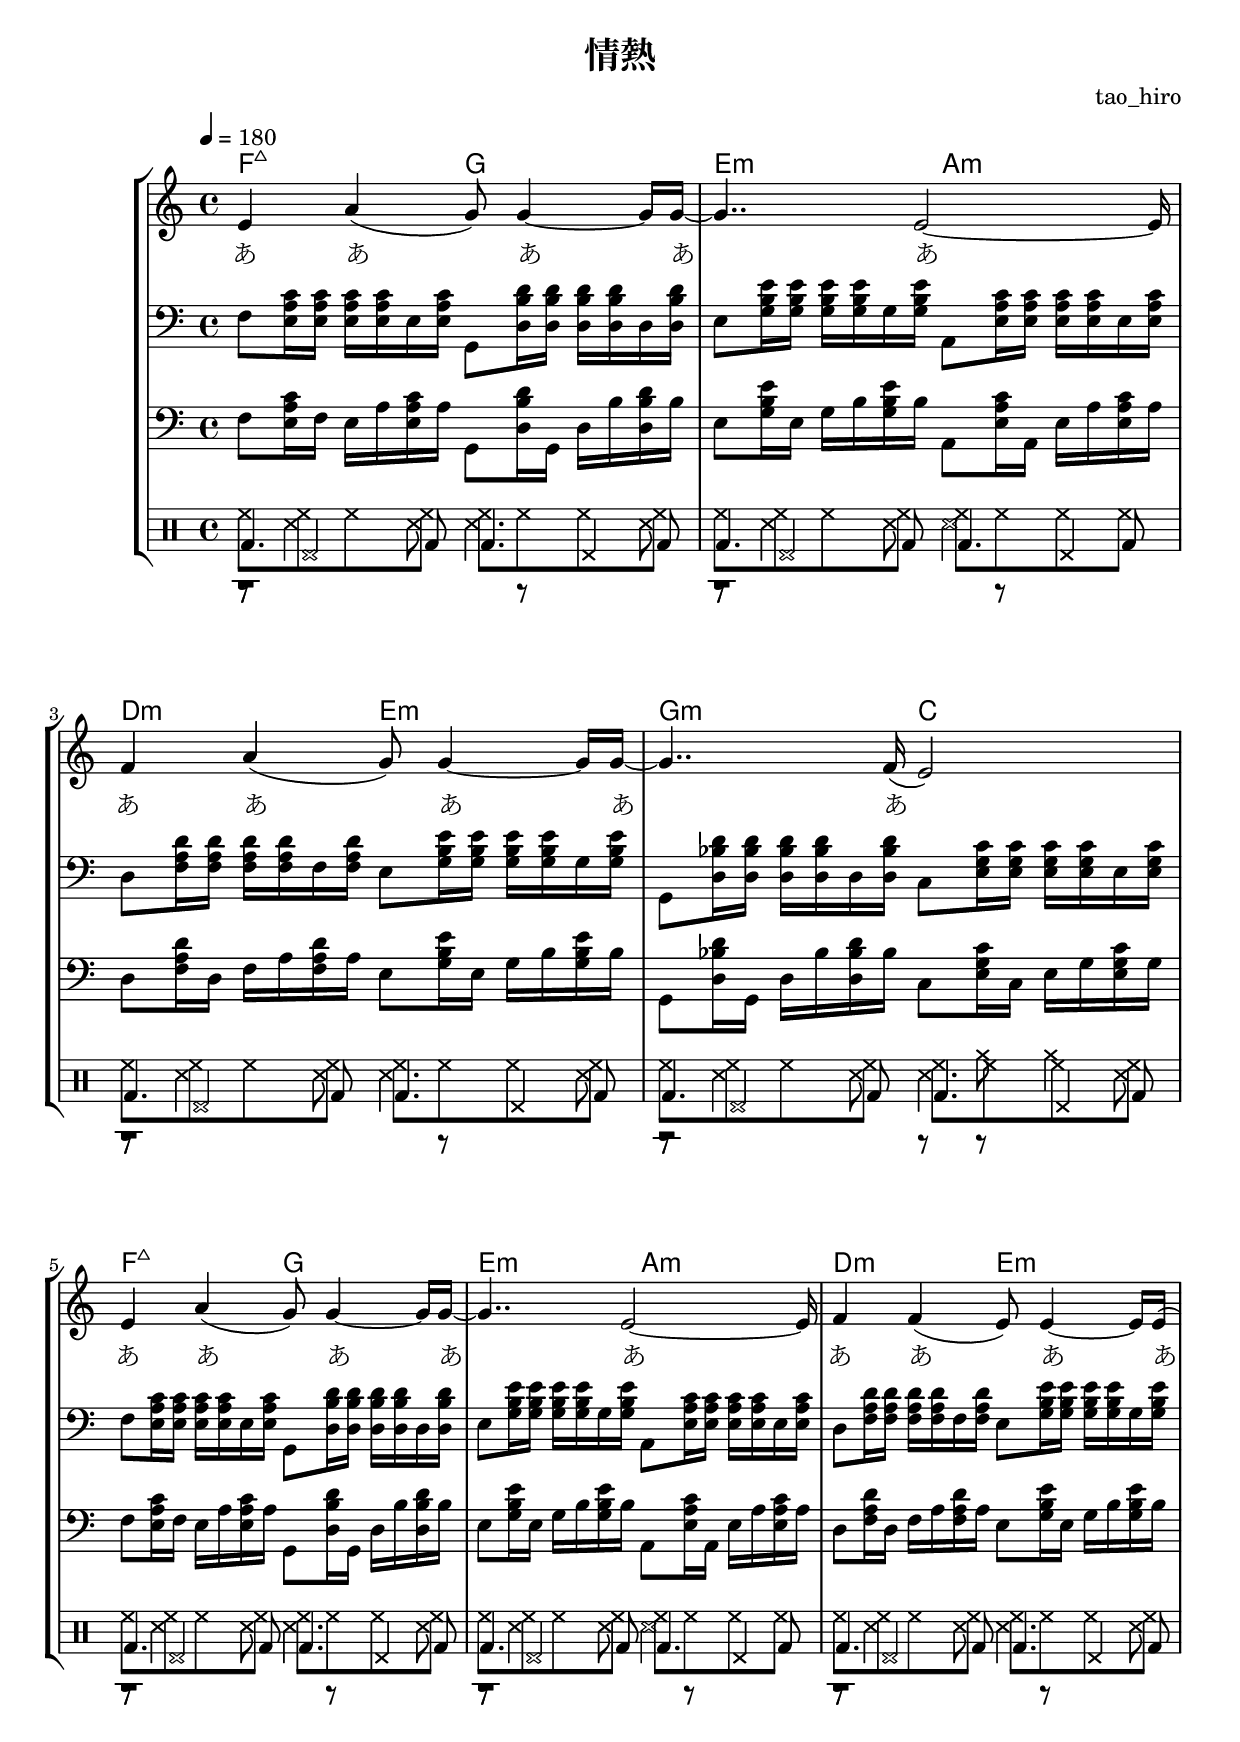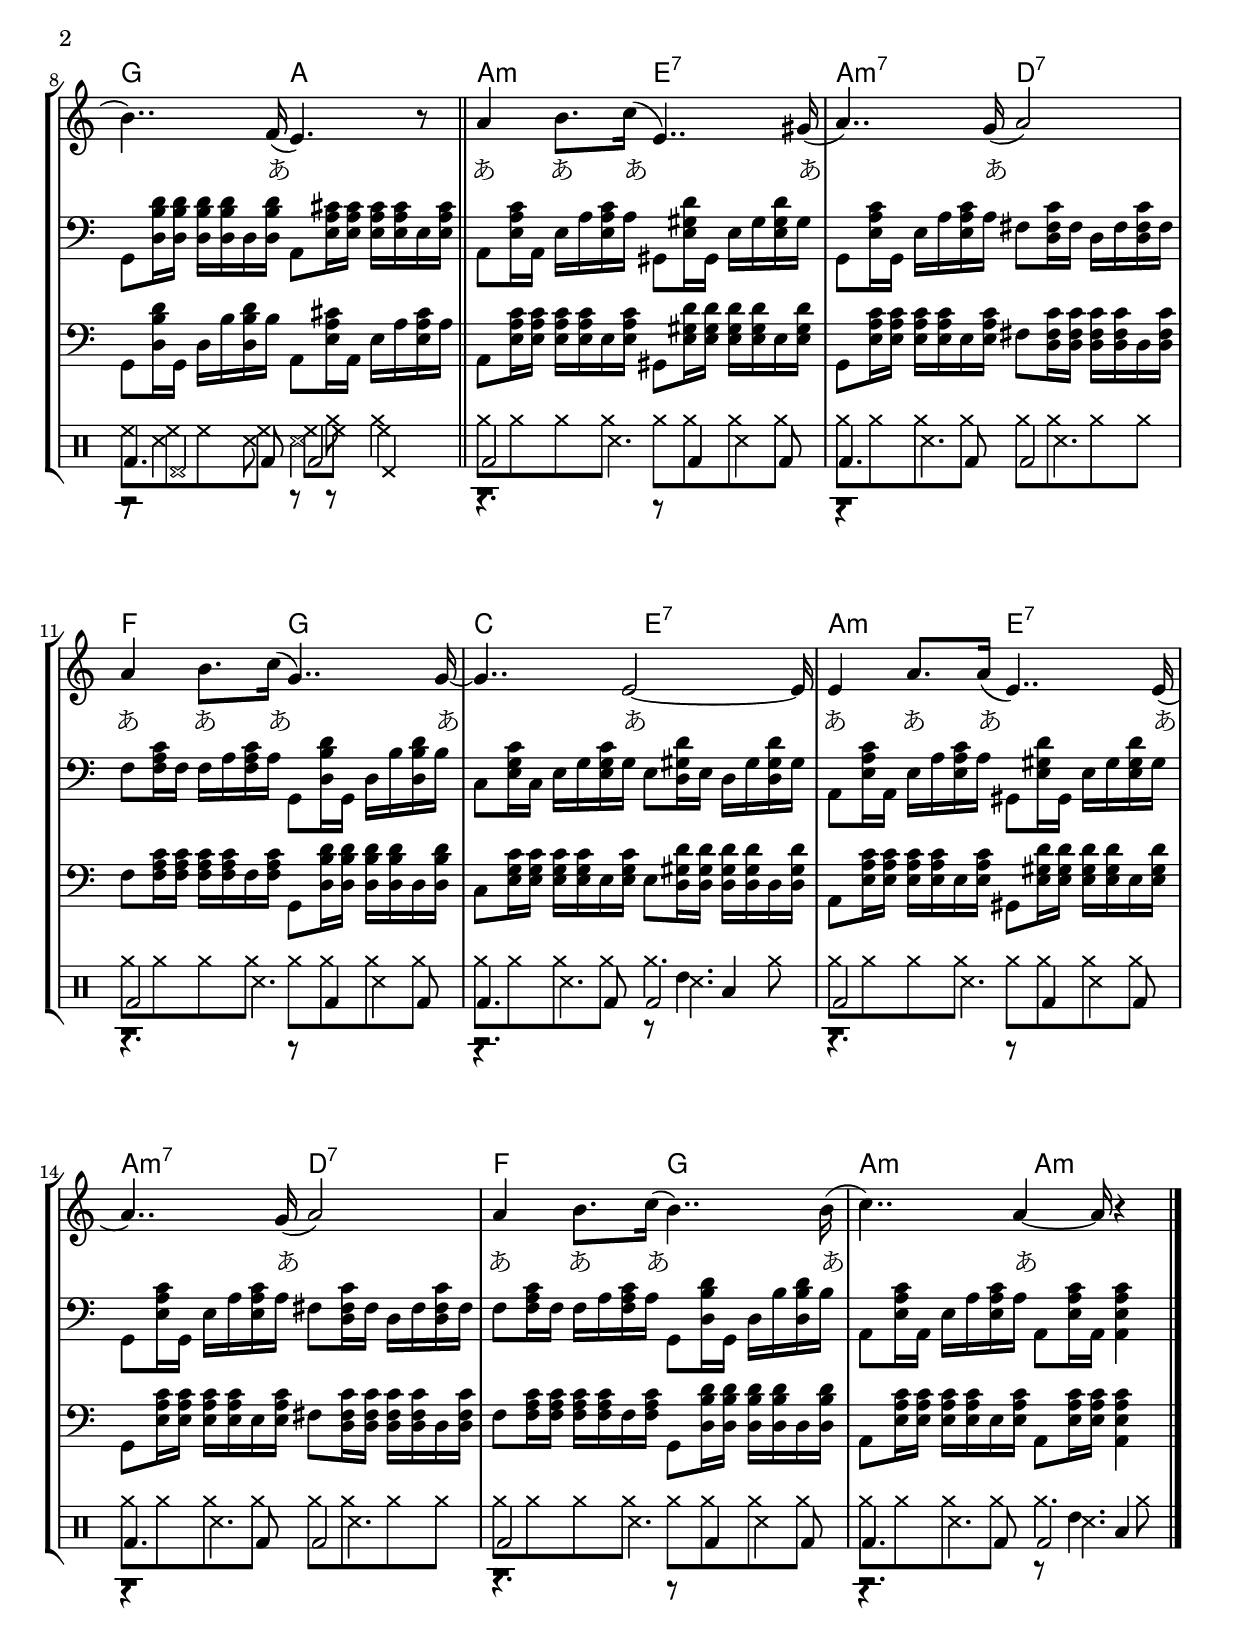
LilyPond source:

\version "2.12.1"

\header {
	title = \markup {情熱}
	composer = \markup \center-column {tao_hiro}
}

harmony = \chordmode {
	f2:maj7 g e:m a:m d:m e:m g:m c f:maj7 g e:m a:m d:m e:m g a 

	a:m e:7 a:min7 d:7 f g c e:7 a:m e:7 a:min7 d:7 f g a:m a:m 
}

melody = {
	\set Staff.midiInstrument = #"Acoustic Guitar (steel)"
		\key c \major
	\tempo 4 = 180
 e'4  a'4  (g'8)  g'4~g'16  g'16~ 
	g'4..  e'2~e'16 
	f'4  a'4  (g'8)  g'4~g'16  g'16~ 
	g'4..  f'16  (e'2) 
	e'4  a'4  (g'8)  g'4~g'16  g'16~ 
	g'4..  e'2~e'16 
	f'4  f'4  (e'8)  e'4~e'16  e'16 
	(b'4..)  f'16  (e'4.)  	r8 	\set Staff.midiInstrument = #"Acoustic Guitar (steel)"
	 a'4  b'8.  c''16  (e'4..)  gis'16 
	(a'4..)  g'16  (a'2) 
	a'4  b'8.  c''16  (g'4..)  g'16~ 
	g'4..  e'2~e'16 
	e'4  a'8.  a'16  (e'4..)  e'16 
	(a'4..)  g'16  (a'2) 
	a'4  b'8.  c''16  (b'4..)  b'16 
	(c''4..)  a'4~a'16  	r4 	\bar "|."
}

words = \lyricmode {
	あ  あ  あ  あ  あ  あ  あ  あ  あ  あ  あ  あ  あ  あ  あ  あ  あ  あ  あ  あ  
	あ  あ  あ  あ  あ  あ  あ  あ  あ  あ  あ  あ  あ  あ  あ  あ  あ  あ  あ  あ  
}

tempochange = {
	\tempo 4 = 180
	r1 | r1 | r1 | r1 | r1 | r1 | r1 | r1 \bar "||"
	\tempo 4 = 180
	r1 | r1 | r1 | r1 | r1 | r1 | r1 | r1 \bar "|."
}

mainacc = {
	\clef bass
	\set Staff.midiInstrument = #"Acoustic Guitar (nylon)"
	\key c \major
	\tempo 4 = 180
	f8 <e a c'>16 <e a c'>16   <e a c'>16 <e a c'>16   e16 <e a c'>16
	g,8 <d b d'>16 <d b d'>16   <d b d'>16 <d b d'>16   d16 <d b d'>16
	e8 <g b e'>16 <g b e'>16   <g b e'>16 <g b e'>16   g16 <g b e'>16
	a,8 <e a c'>16 <e a c'>16   <e a c'>16 <e a c'>16   e16 <e a c'>16
	d8 <f a d'>16 <f a d'>16   <f a d'>16 <f a d'>16   f16 <f a d'>16
	e8 <g b e'>16 <g b e'>16   <g b e'>16 <g b e'>16   g16 <g b e'>16
	g,8 <d bes d'>16 <d bes d'>16   <d bes d'>16 <d bes d'>16   d16 <d bes d'>16
	c8 <e g c'>16 <e g c'>16   <e g c'>16 <e g c'>16   e16 <e g c'>16
	f8 <e a c'>16 <e a c'>16   <e a c'>16 <e a c'>16   e16 <e a c'>16
	g,8 <d b d'>16 <d b d'>16   <d b d'>16 <d b d'>16   d16 <d b d'>16
	e8 <g b e'>16 <g b e'>16   <g b e'>16 <g b e'>16   g16 <g b e'>16
	a,8 <e a c'>16 <e a c'>16   <e a c'>16 <e a c'>16   e16 <e a c'>16
	d8 <f a d'>16 <f a d'>16   <f a d'>16 <f a d'>16   f16 <f a d'>16
	e8 <g b e'>16 <g b e'>16   <g b e'>16 <g b e'>16   g16 <g b e'>16
	g,8 <d b d'>16 <d b d'>16   <d b d'>16 <d b d'>16   d16 <d b d'>16
	a,8 <e a cis'>16 <e a cis'>16   <e a cis'>16 <e a cis'>16   e16 <e a cis'>16
	\bar "||"

	\set Staff.midiInstrument = #"Acoustic Guitar (nylon)"
	a,8 <e a c'>16 a,16   e16 a16 <e a c'>16 a16
	gis,8 <e gis d'>16 gis,16   e16 gis16 <e gis d'>16 gis16
	g,8 <e a c'>16 g,16   e16 a16 <e a c'>16 a16
	fis8 <d fis c'>16 fis16   d16 fis16 <d fis c'>16 fis16
	f8 <f a c'>16 f16   f16 a16 <f a c'>16 a16
	g,8 <d b d'>16 g,16   d16 b16 <d b d'>16 b16
	c8 <e g c'>16 c16   e16 g16 <e g c'>16 g16
	e8 <d gis d'>16 e16   d16 gis16 <d gis d'>16 gis16
	a,8 <e a c'>16 a,16   e16 a16 <e a c'>16 a16
	gis,8 <e gis d'>16 gis,16   e16 gis16 <e gis d'>16 gis16
	g,8 <e a c'>16 g,16   e16 a16 <e a c'>16 a16
	fis8 <d fis c'>16 fis16   d16 fis16 <d fis c'>16 fis16
	f8 <f a c'>16 f16   f16 a16 <f a c'>16 a16
	g,8 <d b d'>16 g,16   d16 b16 <d b d'>16 b16
	a,8 <e a c'>16 a,16   e16 a16 <e a c'>16 a16
	a,8 <e a c'>16 a,16 <a, e a c'>4
	\bar "|."
}

subacc = {
	\clef bass
	\set Staff.midiInstrument = #"Electric Guitar (clean)"
	\key c \major
	\tempo 4 = 180
	f8 <e a c'>16 f16   e16 a16 <e a c'>16 a16
	g,8 <d b d'>16 g,16   d16 b16 <d b d'>16 b16
	e8 <g b e'>16 e16   g16 b16 <g b e'>16 b16
	a,8 <e a c'>16 a,16   e16 a16 <e a c'>16 a16
	d8 <f a d'>16 d16   f16 a16 <f a d'>16 a16
	e8 <g b e'>16 e16   g16 b16 <g b e'>16 b16
	g,8 <d bes d'>16 g,16   d16 bes16 <d bes d'>16 bes16
	c8 <e g c'>16 c16   e16 g16 <e g c'>16 g16
	f8 <e a c'>16 f16   e16 a16 <e a c'>16 a16
	g,8 <d b d'>16 g,16   d16 b16 <d b d'>16 b16
	e8 <g b e'>16 e16   g16 b16 <g b e'>16 b16
	a,8 <e a c'>16 a,16   e16 a16 <e a c'>16 a16
	d8 <f a d'>16 d16   f16 a16 <f a d'>16 a16
	e8 <g b e'>16 e16   g16 b16 <g b e'>16 b16
	g,8 <d b d'>16 g,16   d16 b16 <d b d'>16 b16
	a,8 <e a cis'>16 a,16   e16 a16 <e a cis'>16 a16
	\bar "||"

	\set Staff.midiInstrument = #"Electric Guitar (clean)"
	a,8 <e a c'>16 <e a c'>16   <e a c'>16 <e a c'>16   e16 <e a c'>16
	gis,8 <e gis d'>16 <e gis d'>16   <e gis d'>16 <e gis d'>16   e16 <e gis d'>16
	g,8 <e a c'>16 <e a c'>16   <e a c'>16 <e a c'>16   e16 <e a c'>16
	fis8 <d fis c'>16 <d fis c'>16   <d fis c'>16 <d fis c'>16   d16 <d fis c'>16
	f8 <f a c'>16 <f a c'>16   <f a c'>16 <f a c'>16   f16 <f a c'>16
	g,8 <d b d'>16 <d b d'>16   <d b d'>16 <d b d'>16   d16 <d b d'>16
	c8 <e g c'>16 <e g c'>16   <e g c'>16 <e g c'>16   e16 <e g c'>16
	e8 <d gis d'>16 <d gis d'>16   <d gis d'>16 <d gis d'>16   d16 <d gis d'>16
	a,8 <e a c'>16 <e a c'>16   <e a c'>16 <e a c'>16   e16 <e a c'>16
	gis,8 <e gis d'>16 <e gis d'>16   <e gis d'>16 <e gis d'>16   e16 <e gis d'>16
	g,8 <e a c'>16 <e a c'>16   <e a c'>16 <e a c'>16   e16 <e a c'>16
	fis8 <d fis c'>16 <d fis c'>16   <d fis c'>16 <d fis c'>16   d16 <d fis c'>16
	f8 <f a c'>16 <f a c'>16   <f a c'>16 <f a c'>16   f16 <f a c'>16
	g,8 <d b d'>16 <d b d'>16   <d b d'>16 <d b d'>16   d16 <d b d'>16
	a,8 <e a c'>16 <e a c'>16   <e a c'>16 <e a c'>16   e16 <e a c'>16
	a,8 <e a c'>16 <e a c'>16 <a, e a c'>4
	\bar "|."
}

percA = {
	\drummode {
	hh8 hh8 hh8 hh8 hh8 hh8 hh8 hh8  |hh8 hh8 hh8 hh8 hh8 hh8 hh8 hh8  |hh8 hh8 hh8 hh8 hh8 hh8 hh8 hh8  |hh8 hh8 hh8 hh8 hh8 hh8 hh8 hh8  |hh8 hh8 hh8 hh8 hh8 hh8 hh8 hh8  |hh8 hh8 hh8 hh8 hh8 hh8 hh8 hh8  |hh8 hh8 hh8 hh8 hh8 hh8 hh8 hh8  |hh8 hh8 hh8 hh8 hh8 hh8 hh4  \bar "||"
	bd2 r8 bd4 bd8  |bd4. bd8 bd2  |bd2 r8 bd4 bd8  |bd4. bd8 bd2  |bd2 r8 bd4 bd8  |bd4. bd8 bd2  |bd2 r8 bd4 bd8  |bd4. bd8 bd2  \bar "|."
	}
}

percB = {
	\drummode {
	bd4. bd8 bd4. bd8  |bd4. bd8 bd4. bd8  |bd4. bd8 bd4. bd8  |bd4. bd8 bd4. bd8  |bd4. bd8 bd4. bd8  |bd4. bd8 bd4. bd8  |bd4. bd8 bd4. bd8  |bd4. bd8 bd2  \bar "||"
	r4. ss4. ss4  |r4 ss4. ss4.  |r4. ss4. ss4  |r4 ss4. ss4.  |r4. ss4. ss4  |r4 ss4. ss4.  |r4. ss4. ss4  |r4 ss4. ss4.  \bar "|."
	}
}

percC = {
	\drummode {
	r8 ss4 ss8 ss4. ss8  |r8 ss4 ss8 ss2  |r8 ss4 ss8 ss4. ss8  |r8 ss4 ss8 ss4. ss8  |r8 ss4 ss8 ss4. ss8  |r8 ss4 ss8 ss2  |r8 ss4 ss8 ss4. ss8  |r8 ss4 ss8 ss2  \bar "||"
	cymr8 cymr8 cymr8 cymr8 cymr8 cymr8 cymr8 cymr8  |cymr8 cymr8 cymr8 cymr8 cymr8 cymr8 cymr8 cymr8  |cymr8 cymr8 cymr8 cymr8 cymr8 cymr8 cymr8 cymr8  |cymr8 cymr8 cymr8 cymr8 cymr4. cymr8  |cymr8 cymr8 cymr8 cymr8 cymr8 cymr8 cymr8 cymr8  |cymr8 cymr8 cymr8 cymr8 cymr8 cymr8 cymr8 cymr8  |cymr8 cymr8 cymr8 cymr8 cymr8 cymr8 cymr8 cymr8  |cymr8 cymr8 cymr8 cymr8 cymr4. cymr8  \bar "|."
	}
}

percD = {
	\drummode {
	r8 hhp2 r8 hhp4  |r8 hhp2 r8 hhp4  |r8 hhp2 r8 hhp4  |r8 hhp2 r8 hhp4  |r8 hhp2 r8 hhp4  |r8 hhp2 r8 hhp4  |r8 hhp2 r8 hhp4  |r8 hhp2 r8 hhp4  \bar "||"
	r1 |r1 |r1 |r2. toml4  |r1 |r1 |r1 |r2. toml4  \bar "|."
	}
}

percE = {
	\drummode {
	r1  |r1  |r1  |r2 r8 cymr8 cymr4  |r1  |r1  |r1  |r2 r8 cymr8 cymr4  \bar "||"
	r1 |r1 |r1 |r2 r8 tommh4.  |r1 |r1 |r1 |r2 r8 tommh4.  \bar "|."
	}
}

\score {
	<<
		\new StaffGroup <<
			\new ChordNames {\harmony}
			\new Voice = "melody" {\melody}
			\new Lyrics \lyricsto "melody" \words
			\new Staff = "mainacc" {\mainacc}
			\new Staff = "subacc" {\subacc}
			\new DrumStaff <<
				\new DrumVoice {\percA}
				\new DrumVoice {\percB}
				\new DrumVoice {\percC}
				\new DrumVoice {\percD}
				\new DrumVoice {\percE}
			>>
		>>
	>>
	\layout { }
}
